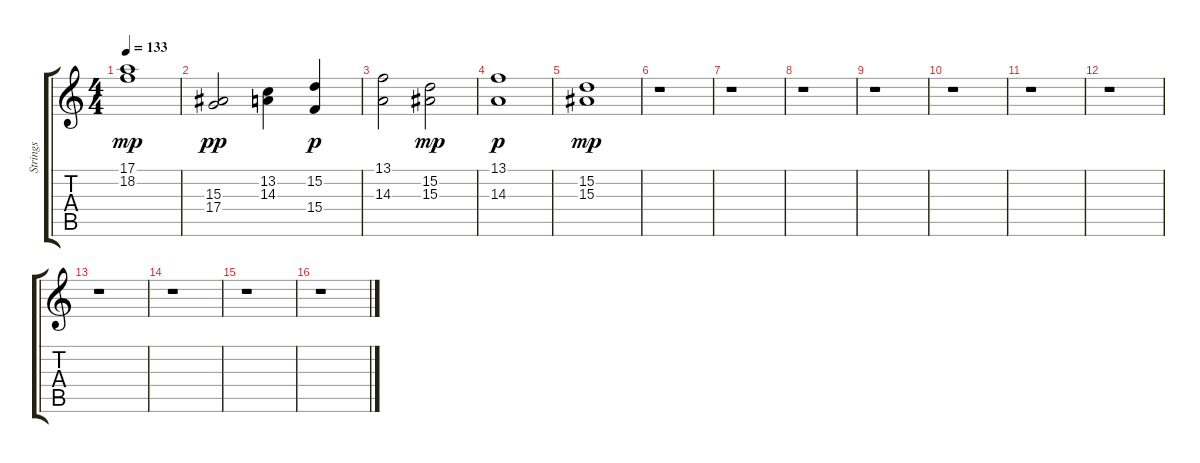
\track ("Strings " "Strings ") {instrument stringensemble1}
\staff {score tabs}
\tuning (E4 B3 G3 D3 A2 E2) {hide}
\ts (4 4)
\tempo 133
\clef g2
\ks c
(17.1 18.2).1{dy mp} |
(15.3 17.4).2{dy pp} (13.2 14.3).4 (15.2 15.4).4{dy p} |
(13.1 14.3).2 (15.2 15.3).2{dy mp} |
(13.1 14.3).1{dy p} |
(15.2 15.3).1{dy mp} |
r.1 |
r.1 |
r.1 |
r.1 |
r.1 |
r.1 |
r.1 |
r.1 |
r.1 |
r.1 |
r.1
